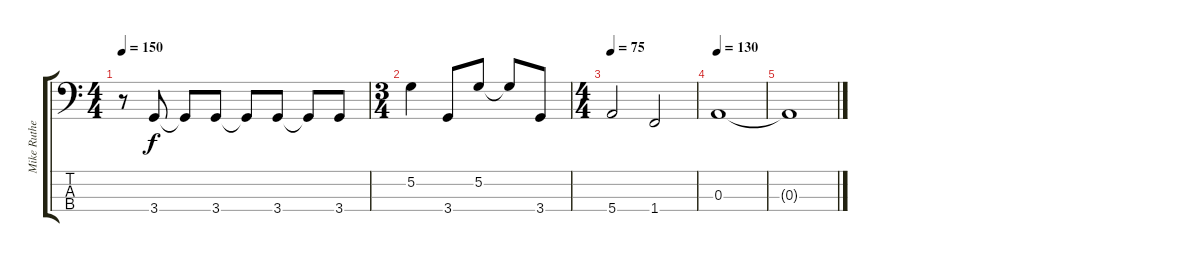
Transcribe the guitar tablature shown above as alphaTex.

\track ("Mike Rutherford [Bass]" "Mike Ruthe") {instrument electricbassfinger}
\staff {score tabs}
\tuning (G2 D2 A1 E1) {hide}
\ts (4 4)
\tempo 150
\clef f4
\ks c
r.8{dy f} 3.4.8 3.4{t}.8 3.4.8 3.4{t}.8 3.4.8 3.4{t}.8 3.4.8 |
\ts (3 4)
5.2.4 3.4.8 5.2.8 5.2{t}.8 3.4.8 |
\ts (4 4)
\tempo 75
5.4.2 1.4.2 |
\tempo 130
0.3.1 |
0.3{t}.1
